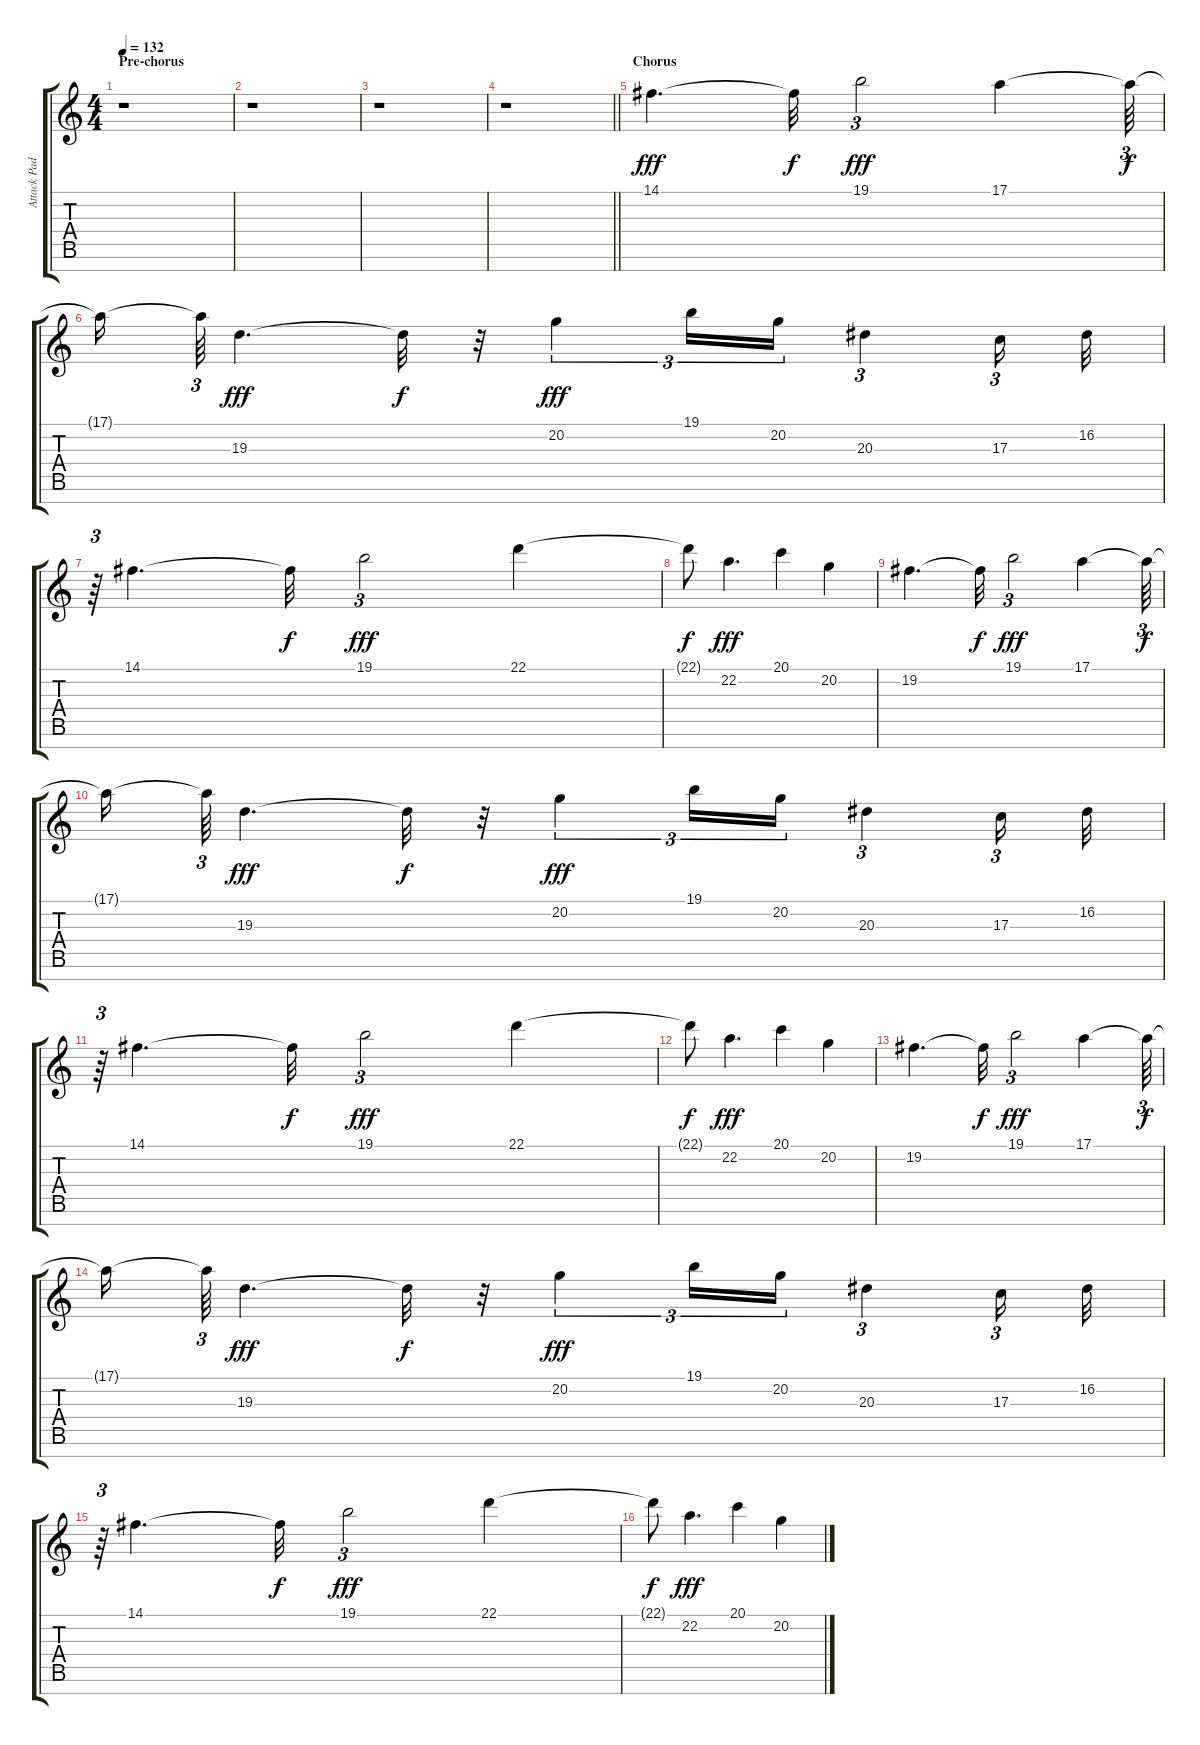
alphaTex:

\track ("Attack Pad" "Attack Pad") {instrument pad7halo}
\staff {score tabs}
\tuning (E4 B3 G3 D3 A2 E2 B1) {hide}
\ts (4 4)
\section ("" "Pre-chorus")
\tempo 132
\clef g2
\ks c
r.1{dy fff} |
r.1 |
r.1 |
\barLineRight lightlight
r.1 |
\section ("" "Chorus")
14.1.4{d} 14.1{t}.32{dy f} 19.1.2{tu (3 2) dy fff} 17.1.4 17.1{t}.64{tu (3 2) dy f} |
17.1{t}.16 17.1{t}.64{tu (3 2)} 19.3.4{d dy fff} 19.3{t}.32{dy f} r.32 20.2.4{tu (3 2) dy fff} 19.1.16{tu (3 2)} 20.2.16{tu (3 2)} 20.3.4{tu (3 2)} 17.3.16{tu (3 2)} 16.2.32 |
r.64{tu (3 2)} 14.1.4{d} 14.1{t}.32{dy f} 19.1.2{tu (3 2) dy fff} 22.1.4 |
22.1{t}.8{dy f} 22.2.4{d dy fff} 20.1.4 20.2.4 |
19.2.4{d} 19.2{t}.32{dy f} 19.1.2{tu (3 2) dy fff} 17.1.4 17.1{t}.64{tu (3 2) dy f} |
17.1{t}.16 17.1{t}.64{tu (3 2)} 19.3.4{d dy fff} 19.3{t}.32{dy f} r.32 20.2.4{tu (3 2) dy fff} 19.1.16{tu (3 2)} 20.2.16{tu (3 2)} 20.3.4{tu (3 2)} 17.3.16{tu (3 2)} 16.2.32 |
r.64{tu (3 2)} 14.1.4{d} 14.1{t}.32{dy f} 19.1.2{tu (3 2) dy fff} 22.1.4 |
22.1{t}.8{dy f} 22.2.4{d dy fff} 20.1.4 20.2.4 |
19.2.4{d} 19.2{t}.32{dy f} 19.1.2{tu (3 2) dy fff} 17.1.4 17.1{t}.64{tu (3 2) dy f} |
17.1{t}.16 17.1{t}.64{tu (3 2)} 19.3.4{d dy fff} 19.3{t}.32{dy f} r.32 20.2.4{tu (3 2) dy fff} 19.1.16{tu (3 2)} 20.2.16{tu (3 2)} 20.3.4{tu (3 2)} 17.3.16{tu (3 2)} 16.2.32 |
r.64{tu (3 2)} 14.1.4{d} 14.1{t}.32{dy f} 19.1.2{tu (3 2) dy fff} 22.1.4 |
22.1{t}.8{dy f} 22.2.4{d dy fff} 20.1.4 20.2.4
